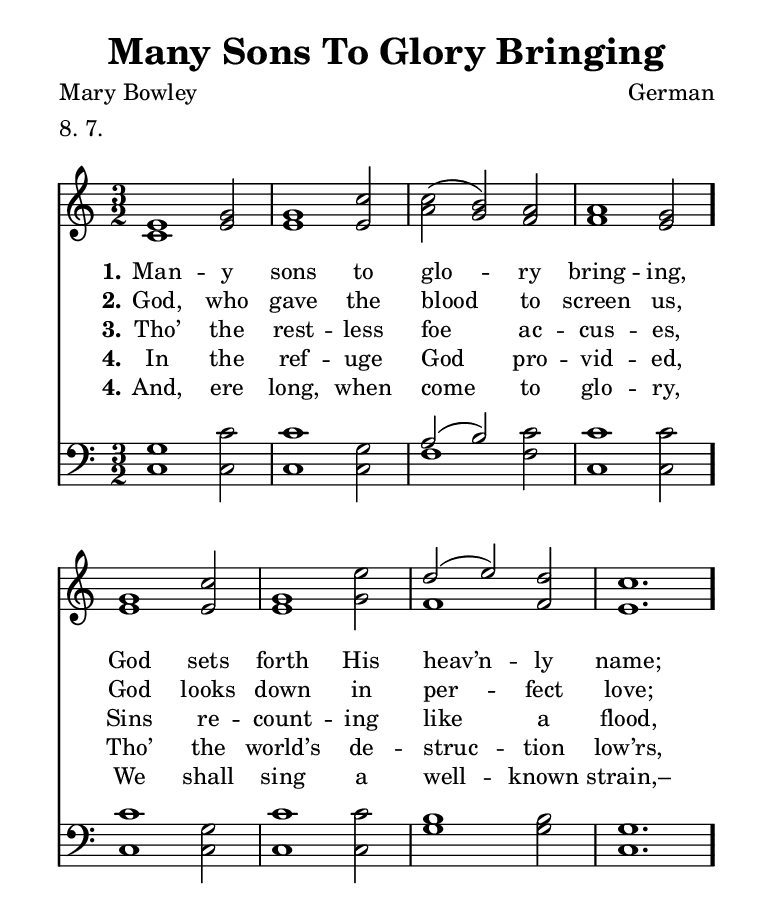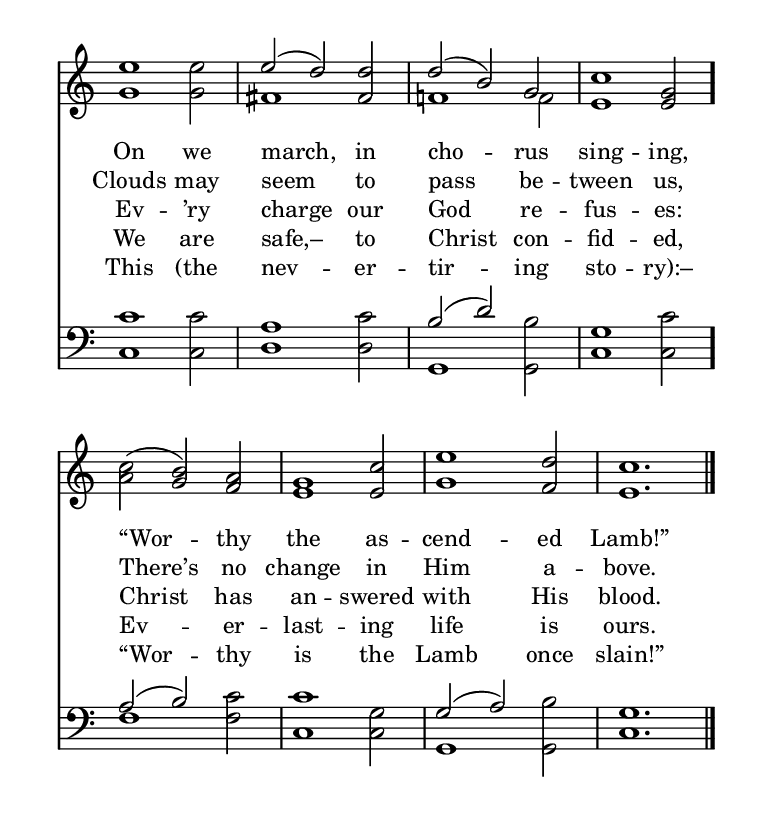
\include "common/global.ily"
\paper {
  \include "common/paper.ily"
  ragged-bottom = ##t
  systems-per-page = #(cond (is-eogsized 1) (#t #f))
}

\header{
  hymnnumber = "258"
  title = "Many Sons To Glory Bringing"
  tunename = "Rhineland"
  meter = "8. 7."
  poet = "Mary Bowley"
  composer = "German"
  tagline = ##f
}

global = {
  \include "common/overrides.ily"
  \override Staff.TimeSignature.style = #'numbered
  \time 3/2
  \override Score.MetronomeMark.transparent = ##t % hide all fermata changes too
  \tempo 2=80
  \key c \major
  \autoBeamOff
}

notesSoprano = {
\global
\relative c' {

  e1 g2 | g1 c2 | c( b) a | a1 g2 |
  g1 c2 | g1 e'2 | d( e) d | c1. |
  e1 e2 | e( d) d | d( b) g | c1 g2 |
  c2( b) a | g1 c2 | e1 d2 | c1. |

  \bar "|."

}
}

notesAlto = {
\global
\relative e' {

  c1 e2 | e1 e2 | a( g) f | f1 e2 |
  e1 e2 | e1 g2 | f1 f2 | e1. |
  g1 g2 | fis1 fis2 | f!1 f2 | e1 e2 |
  a2( g) f | e1 e2 | g1 f2 | e1. |

}
}

notesTenor = {
\global
\relative a {

  g1 c2 | c1 g2 | a( b) c | c1 c2 |
  c1 g2 | c1 c2 | b1 b2 | g1. |
  c1 c2 | a1 c2 | b( d) b | g1 c2 |
  a2( b) c | c1 g2 | g( a) b | g1. |

}
}

notesBass = {
\global
\relative f {

  c1 c2 | c1 c2 | f1 f2 | c1 c2 |
  c1 c2 | c1 c2 | g'1 g2 | c,1. |
  c1 c2 | d1 d2 | g,1 g2 | c1 c2 |
  f1 f2 | c1 c2 | g1 g2 | c1. |

}
}

wordsA = \lyricmode {
\set stanza = "1."

Man -- y sons to glo -- ry bring -- ing, \bar "."
God sets forth His heav’n -- ly name; \bar "."
On we march, in cho -- rus sing -- ing, \bar "."
“Wor -- thy the as -- cend -- ed Lamb!” \bar "."

}

wordsB = \lyricmode {
\set stanza = "2."

God, who gave the blood to screen us,
God looks down in per -- fect love;
Clouds may seem to pass be -- tween us,
There’s no change in Him a -- bove.

}

wordsC = \lyricmode {
\set stanza = "3."

Tho’ the rest -- less foe ac -- cus -- es, % original has "ac -- cus -- ses"
Sins re -- count -- ing like a flood,
Ev -- ’ry charge our God re -- fus -- es:
Christ has an -- swered with His blood.

}

wordsD = \lyricmode {
\set stanza = "4."

In the ref -- uge God pro -- vid -- ed,
Tho’ the world’s de -- struc -- tion low’rs,
We are safe,– to Christ con -- fid -- ed,
Ev -- er -- last -- ing life is ours.

}

wordsE = \lyricmode {
\set stanza = "4."

And, ere long, when come to glo -- ry,
We shall sing a well -- known strain,–
This (the nev -- er -- tir -- ing sto -- ry):–
“Wor -- thy is the Lamb once slain!”

}

\score {
  \context ChoirStaff <<
    \context Staff = upper <<
      \set Staff.autoBeaming = ##f
      \set ChoirStaff.systemStartDelimiter = #'SystemStartBar
      \set ChoirStaff.printPartCombineTexts = ##f
      \partcombine #'(2 . 9) \notesSoprano \notesAlto
      \context NullVoice = sopranos { \voiceOne << \notesSoprano >> }
      \context NullVoice = altos { \voiceTwo << \notesAlto >> }
      \context Lyrics = one   \lyricsto sopranos \wordsA
      \context Lyrics = two   \lyricsto sopranos \wordsB
      \context Lyrics = three \lyricsto sopranos \wordsC
      \context Lyrics = four  \lyricsto sopranos \wordsD
      \context Lyrics = five  \lyricsto sopranos \wordsE
    >>
    \context Staff = men <<
      \clef bass
      \set ChoirStaff.printPartCombineTexts = ##f
      \partcombine #'(2 . 9) \notesTenor \notesBass
      \context NullVoice = tenors { \voiceOne << \notesTenor >> }
      \context NullVoice = basses { \voiceTwo << \notesBass >> }
    >>
  >>
  \layout {
    \include "common/layout.ily"
  }
  \midi{
    \include "common/midi.ily"
  }
}

\version "2.19.49"  % necessary for upgrading to future LilyPond versions.

% vi:set et ts=2 sw=2 ai nocindent syntax=lilypond:
